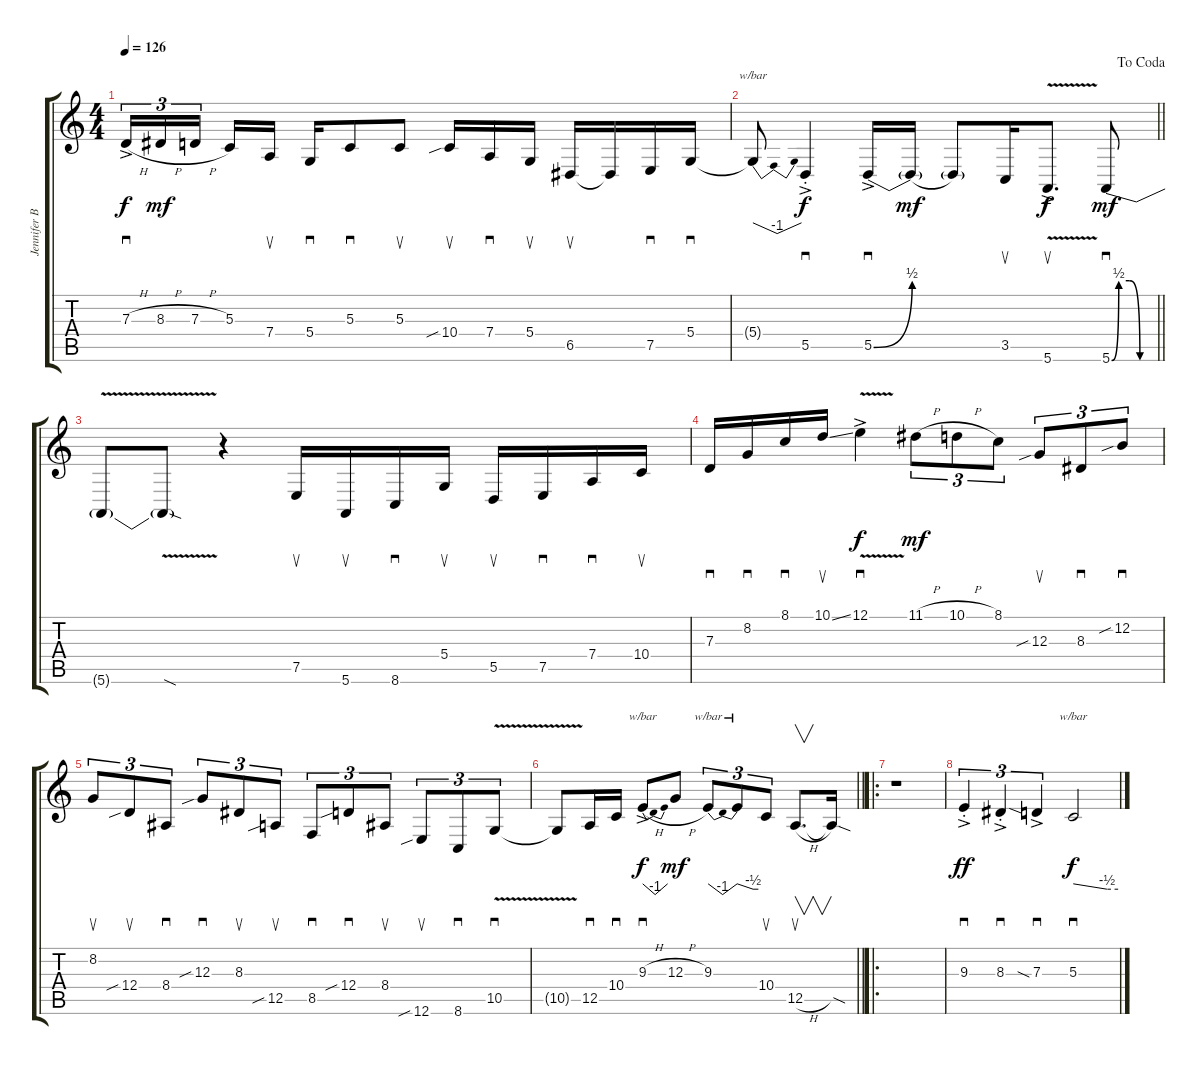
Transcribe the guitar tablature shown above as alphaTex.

\track ("Jennifer Batten Lead Overdub" "Jennifer B") {instrument cello}
\staff {score tabs}
\tuning (E4 B3 G3 D3 A2 E2) {hide}
\ts (4 4)
\tempo 126
\clef g2
\ks c
7.3{h ac}.16{sd tu (3 2) dy f} 8.3{h}.16{tu (3 2) dy mf} 7.3{h}.16{tu (3 2) beam splitsecondary} 5.3.16 7.4.16{su} 5.4.16{sd} 5.3.8{sd} 5.3.8{su} 10.4{sib}.16{su} 7.4.16{sd} 5.4.16{su} 6.5.16{su} 6.5{t}.16 7.5.16{sd} 5.4.16{sd} |
\jump dacoda
\barLineRight lightlight
5.4{t}.8{tbe (dip default 0 0 30 -4 60 0)} 5.5{ac st}.4{sd dy f} 5.5{be (bend 0 0 60 2) ac}.16{sd} 5.5{be (hold 40 0 60 0) t}.16{dy mf} 5.5{t}.8 3.5.16{su} 5.6{v ac}.8{d su dy f} 5.6{be (custom 0 0 10 2 25 2 40 0 60 0)}.8{sd dy mf} |
5.6{v t}.8 5.6{sod t}.8 r.4 7.5.16{su} 5.6.16{su} 8.6.16{sd} 5.4.16{su} 5.5.16{su} 7.5.16{sd} 7.4.16{sd} 10.4.16{su} |
7.3.16{sd} 8.2.16{sd} 8.1.16{sd} 10.1{ss}.16{su} 12.1{v ac}.4{sd dy f} 11.1{h}.8{tu (3 2) dy mf} 10.1{h}.8{tu (3 2)} 8.1.8{tu (3 2)} 12.3{sib}.8{su tu (3 2)} 8.3.8{sd tu (3 2)} 12.2{sib}.8{sd tu (3 2)} |
8.2.8{su tu (3 2)} 12.4{sib}.8{su tu (3 2)} 8.4.8{sd tu (3 2)} 12.3{sib}.8{sd tu (3 2)} 8.3.8{su tu (3 2)} 12.5{sib}.8{su tu (3 2)} 8.5.8{sd tu (3 2)} 12.4{sib}.8{sd tu (3 2)} 8.4.8{su tu (3 2)} 12.6{sib}.8{su tu (3 2)} 8.6.8{sd tu (3 2)} 10.5{v}.8{sd tu (3 2)} |
\barLineRight lightlight
10.5{v t}.8 12.5.16{sd} 10.4.16{sd} 9.3{h ac}.8{sd tbe (dip default 0 0 30 -4 60 0) dy f} 12.3{h}.8{dy mf} 9.3.8{tu (3 2) tbe (dip default 0 0 30 -4 60 0)} 9.3{t}.8{tu (3 2) tbe (custom default 0 0 45 -2 60 -2)} 10.4.8{su tu (3 2)} 12.5{h}.8{v d su} 12.5{sod t}.16 |
\ro
r.1 |
9.3{ac st}.4{sd tu (3 2) dy ff} 8.3{ac st}.4{sd tu (3 2)} 7.3{sia ac}.4{sd tu (3 2)} 5.3.2{sd tbe (custom default 0 0 45 -2 60 -2) dy f}
